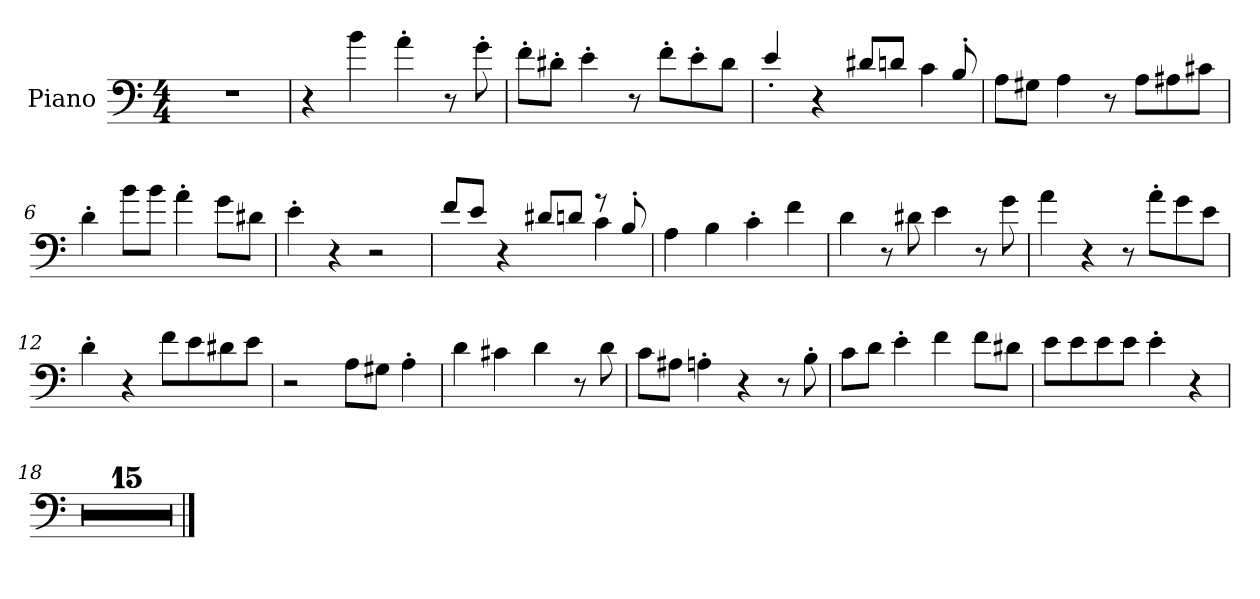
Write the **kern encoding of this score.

**kern
*part1
*staff1
*I"Piano
*I'Pno.
*clefF4
*k[]
*M4/4
*MM117
=1
1r
=2
4r
4b\
4a'\
8r
8g'\
=3
8f'\L
8d#X'\J
4e'\
8r
8f'\L
8e'\
8d#\J
=4
*^
4e'/	2.ryy
4r	.
8d#X/L	.
8dn/J	.
8rGGyy	4c\
8B'/	.
*v	*v
=5
8A\L
8G#X\J
4A\
8r
8A\L
8A#X\
8c#X\J
=6
4d'\
8b\L
8b\J
4a'\
8g\L
8d#X\J
!!LO:LB:g=z
=7
4e'\
4r
2r
=8
*^
8f/L	2.ryy
8e/J	.
4r	.
8d#X/L	.
8dn/J	.
8r	4c\
8B'/	.
*v	*v
=9
4A\
4B\
4c'\
4f\
=10
4d\
8r
8d#X\
4e\
8r
8g\
=11
4a\
4r
8r
8a'\L
8g\
8e\J
=12
4d'\
4r
8f\L
8e\
8d#X\
8e\J
!!LO:LB:g=z
=13
2r
8A\L
8G#X\J
4A'\
=14
4d\
4c#X\
4d\
8r
8d\
=15
8c\L
8A#X\J
4An'\
4r
8r
8B'\
=16
8c\L
8d\J
4e'\
4f\
8f\L
8d#X\J
=17
8e\L
8e\
8e\
8e\J
4e'\
4r
=18
1r
=19
1r
=20
1r
!!LO:LB:g=z
=21
1r
=22
1r
=23
1r
=24
1r
=25
1r
=26
1r
=27
1r
=28
1r
=29
1r
=30
1r
=31
1r
=32
1r
==
*-
